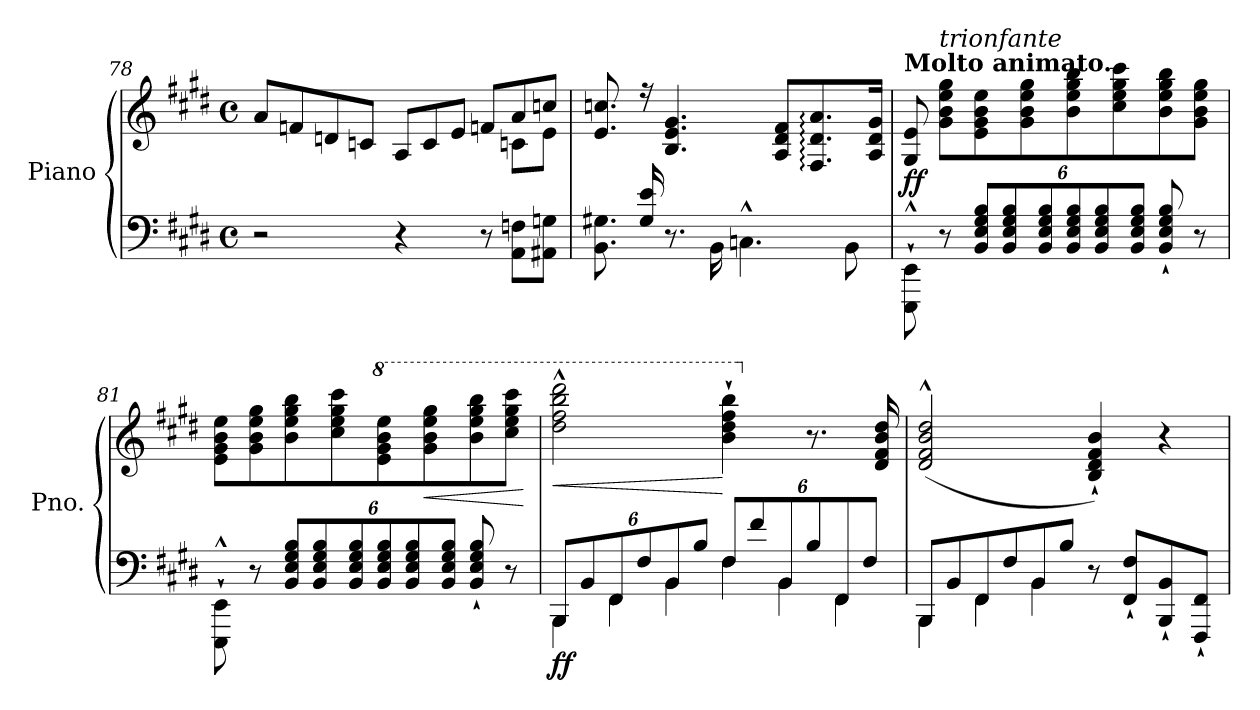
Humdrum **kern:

**kern	**kern	**dynam
*part1	*part1	*part1
*staff2	*staff1	*staff1/2
*I"Piano	*	*
*I'Pno.	*	*
*clefF4	*clefG2	*
*k[f#c#g#d#]	*k[f#c#g#d#]	*
*M4/4	*M4/4	*
*met(c)	*met(c)	*
=78	=78	=78
*	*^	*
2r	8a/L	2.ryy	.
.	8fn/	.	.
.	8dn/	.	.
.	8cn/J	.	.
*	*Xtuplet	*	*
4r	12A/L	.	.
.	12c/	.	.
.	12e/J	.	.
*Xtuplet	*	*	*
12r	12fn/L	12ryy	.
12AA\ 12Fn\L	12a/	12cn\L	.
12AA#X\ 12Gn\J	12ccn/J	12e\J	.
*	*v	*v	*
=79	=79	=79
8.BB\ 8.G#X\	8.e/ 8.ccn/	.
16G#/ 16e/	16rff	.
8.r	4.B/ 4.e/ 4.g#/	.
!	!	!LO:DY:b=2
16BB\	.	other-dynamics
4.Cn^^\	.	.
.	8A/ 8d#/ 8f#/L	.
.	8.F#/: 8.d#/: 8.a/:	.
8BB\	.	.
.	16A/ 16d#/ 16g#/Jk	.
!!LO:LB:g=z
=80	=80	=80
!	!LO:TX:a:B:t=Molto animato.	!
!	!	!LO:DY:b
8EEE\`^^ 8EE\`^^	8G#/ 8e/	ff
!	!LO:TX:a:i:t=trionfante	!
8r	8g#\ 8b\ 8ee\ 8gg#\L	.
*tuplet	*	*
*Xbrackettup	*	*
12BB/ 12E/ 12G#/ 12B/L	8e\ 8g#\ 8b\ 8ee\	.
12BB/ 12E/ 12G#/ 12B/	.	.
.	8g#\ 8b\ 8ee\ 8gg#\	.
12BB/ 12E/ 12G#/ 12B/	.	.
12BB/ 12E/ 12G#/ 12B/	8b\ 8ee\ 8gg#\ 8bb\	.
12BB/ 12E/ 12G#/ 12B/	.	.
.	8cc#\ 8ee\ 8gg#\ 8ccc#\	.
12BB/ 12E/ 12G#/ 12B/J	.	.
8BB/` 8E/` 8G#/` 8B/`	8b\ 8ee\ 8gg#\ 8bb\	.
8r	8g#\ 8b\ 8ee\ 8gg#\J	.
=81	=81	=81
8EEE\`^^ 8EE\`^^	8e\ 8g#\ 8b\ 8ee\L	.
8r	8g#\ 8b\ 8ee\ 8gg#\	.
12BB/ 12E/ 12G#/ 12B/L	8b\ 8ee\ 8gg#\ 8bb\	.
12BB/ 12E/ 12G#/ 12B/	.	.
.	8cc#\ 8ee\ 8gg#\ 8ccc#\	.
12BB/ 12E/ 12G#/ 12B/	.	.
*	*8va	*
12BB/ 12E/ 12G#/ 12B/	8ee\ 8gg#\ 8bb\ 8eee\	.
12BB/ 12E/ 12G#/ 12B/	.	.
!	!	!LO:HP:b
.	8gg#\ 8bb\ 8eee\ 8ggg#\	<
12BB/ 12E/ 12G#/ 12B/J	.	.
8BB/` 8E/` 8G#/` 8B/`	8bb\ 8eee\ 8ggg#\ 8bbb\	.
8r	8ccc#\ 8eee\ 8ggg#\ 8cccc#\J	.
.	.	[
=82	=82	=82
*^	*	*
*	*Xtuplet	*	*
!	!	!	!LO:HP:b
!	!	!	!LO:DY:n=1:b=2
12BBB/L	6BBB\	2ddd#\^^ 2fff#\^^ 2bbb\^^ 2dddd#\^^	< ff
12BB/	.	.	.
12FF#/	6FF#\	.	.
12F#/	.	.	.
12BB/	6BB\	.	.
12B/J	.	.	.
*tuplet	*	*	*
12F#/L	6F#\	4bb\` 4ddd#\` 4fff#\` 4bbb\`	[
12f#/	.	.	.
12BB/	6BB\	.	.
*	*	*X8va	*
12B/	.	8.r	.
12FF#/	6FF#\	.	.
12F#/J	.	.	.
.	.	16d#/ 16f#/ 16b/ 16dd#/	.
=83	=83	=83	=83
*	*Xtuplet	*	*
12BBB/L	6BBB\	(2d#/^^ 2f#/^^ 2b/^^ 2dd#/^^	.
12BB/	.	.	.
12FF#/	6FF#\	.	.
12F#/	.	.	.
12BB/	6BB\	.	.
12B/J	.	.	.
8r	2ryy	4B/` 4d#/` 4f#/` 4b/`)	.
8FF#/` 8F#/`L	.	.	.
8BBB/` 8BB/`	.	4r	.
8FFF#/` 8FF#/`J	.	.	.
*v	*v	*	*
=	=	=
*-	*-	*-
